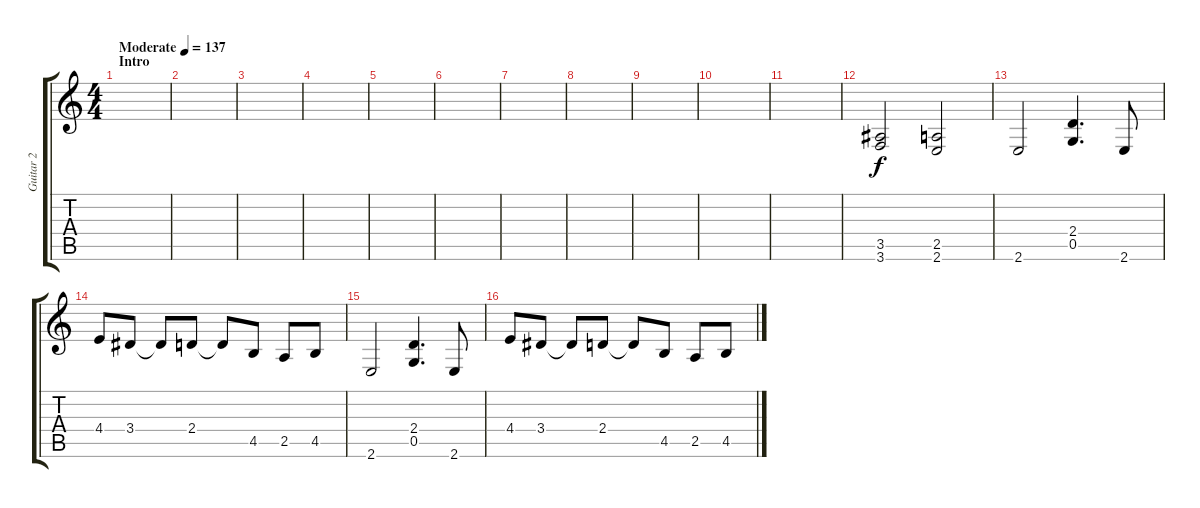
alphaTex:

\track ("Guitar 2" "Guitar 2") {instrument distortionguitar}
\staff {score tabs}
\tuning (D4 A3 F3 C3 G2 D2) {hide}
\ts (4 4)
\section ("" "Intro")
\tempo (137 "Moderate")
\clef g2
\ks c
|
|
|
|
|
|
|
|
|
|
|
(3.5 3.6).2 (2.5 2.6).2 |
2.6.2 (2.4 0.5).4{d} 2.6.8 |
4.4.8 3.4.8 3.4{t}.8 2.4.8 2.4{t}.8 4.5.8 2.5.8 4.5.8 |
2.6.2 (2.4 0.5).4{d} 2.6.8 |
4.4.8 3.4.8 3.4{t}.8 2.4.8 2.4{t}.8 4.5.8 2.5.8 4.5.8
